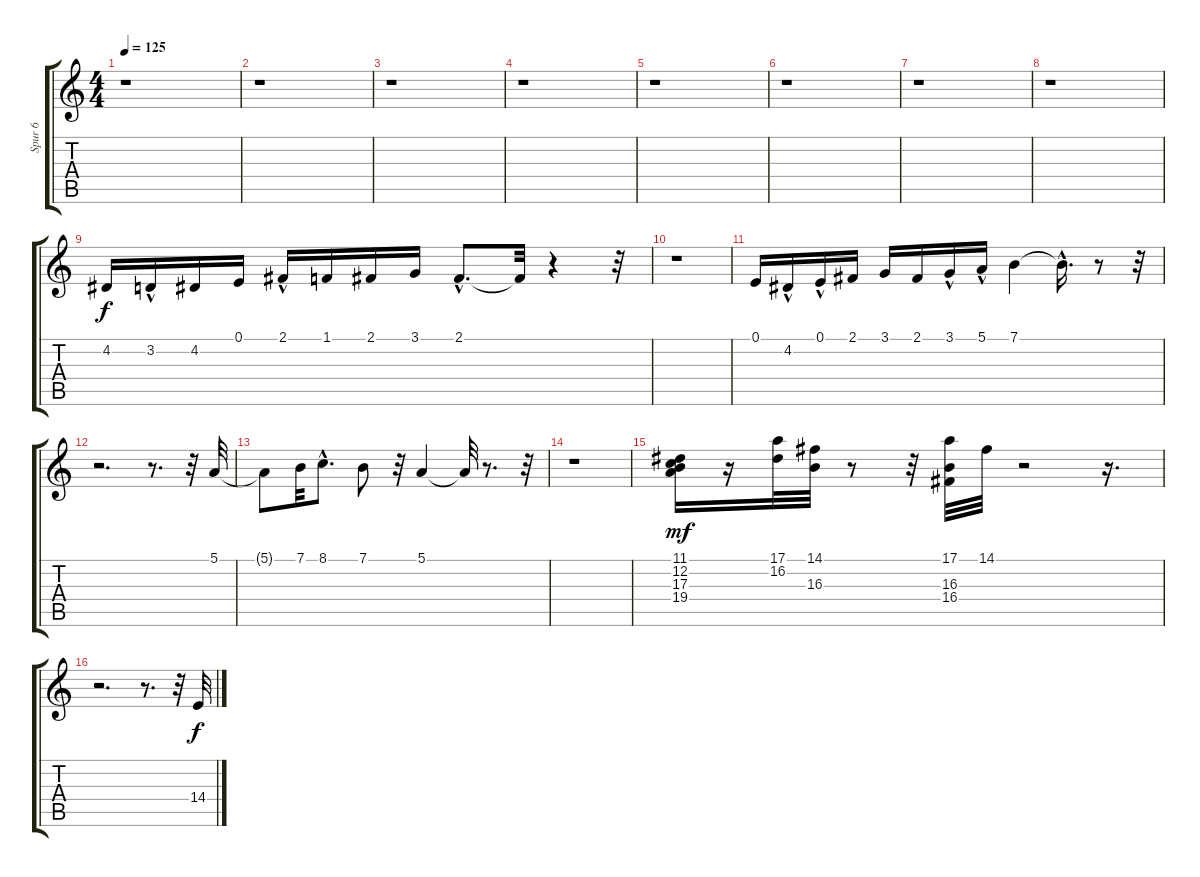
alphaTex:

\track ("Spur 6" "Spur 6") {instrument accordion}
\staff {score tabs}
\tuning (E4 B3 G3 D3 A2 E2) {hide}
\ts (4 4)
\tempo 125
\clef g2
\ks c
r.1{dy f} |
r.1 |
r.1 |
r.1 |
r.1 |
r.1 |
r.1 |
r.1 |
4.2.16 3.2{hac}.16 4.2.16 0.1.16 2.1{hac}.16 1.1.16 2.1.16 3.1.16 2.1{hac}.8{d} 2.1{t}.32 r.4 r.32 |
r.1 |
0.1.16 4.2{hac}.16 0.1{hac}.16 2.1.16 3.1.16 2.1.16 3.1{hac}.16 5.1{hac}.16 7.1.4 7.1{hac t}.16{d} r.8 r.32 |
r.2{d} r.8{d} r.32 5.1.32 |
5.1{t}.8 7.1.32 8.1{hac}.8{d} 7.1.8 r.32 5.1.4 5.1{t}.32 r.8{d} r.32 |
r.1 |
(11.1 12.2 17.3 19.4).16{dy mf} r.16 (17.1 16.2).32 (14.1 16.3).32 r.8 r.32 (17.1 16.3 16.4).32 14.1.32 r.2 r.16{d} |
r.2{d} r.8{d} r.32 14.4.32{dy f}
